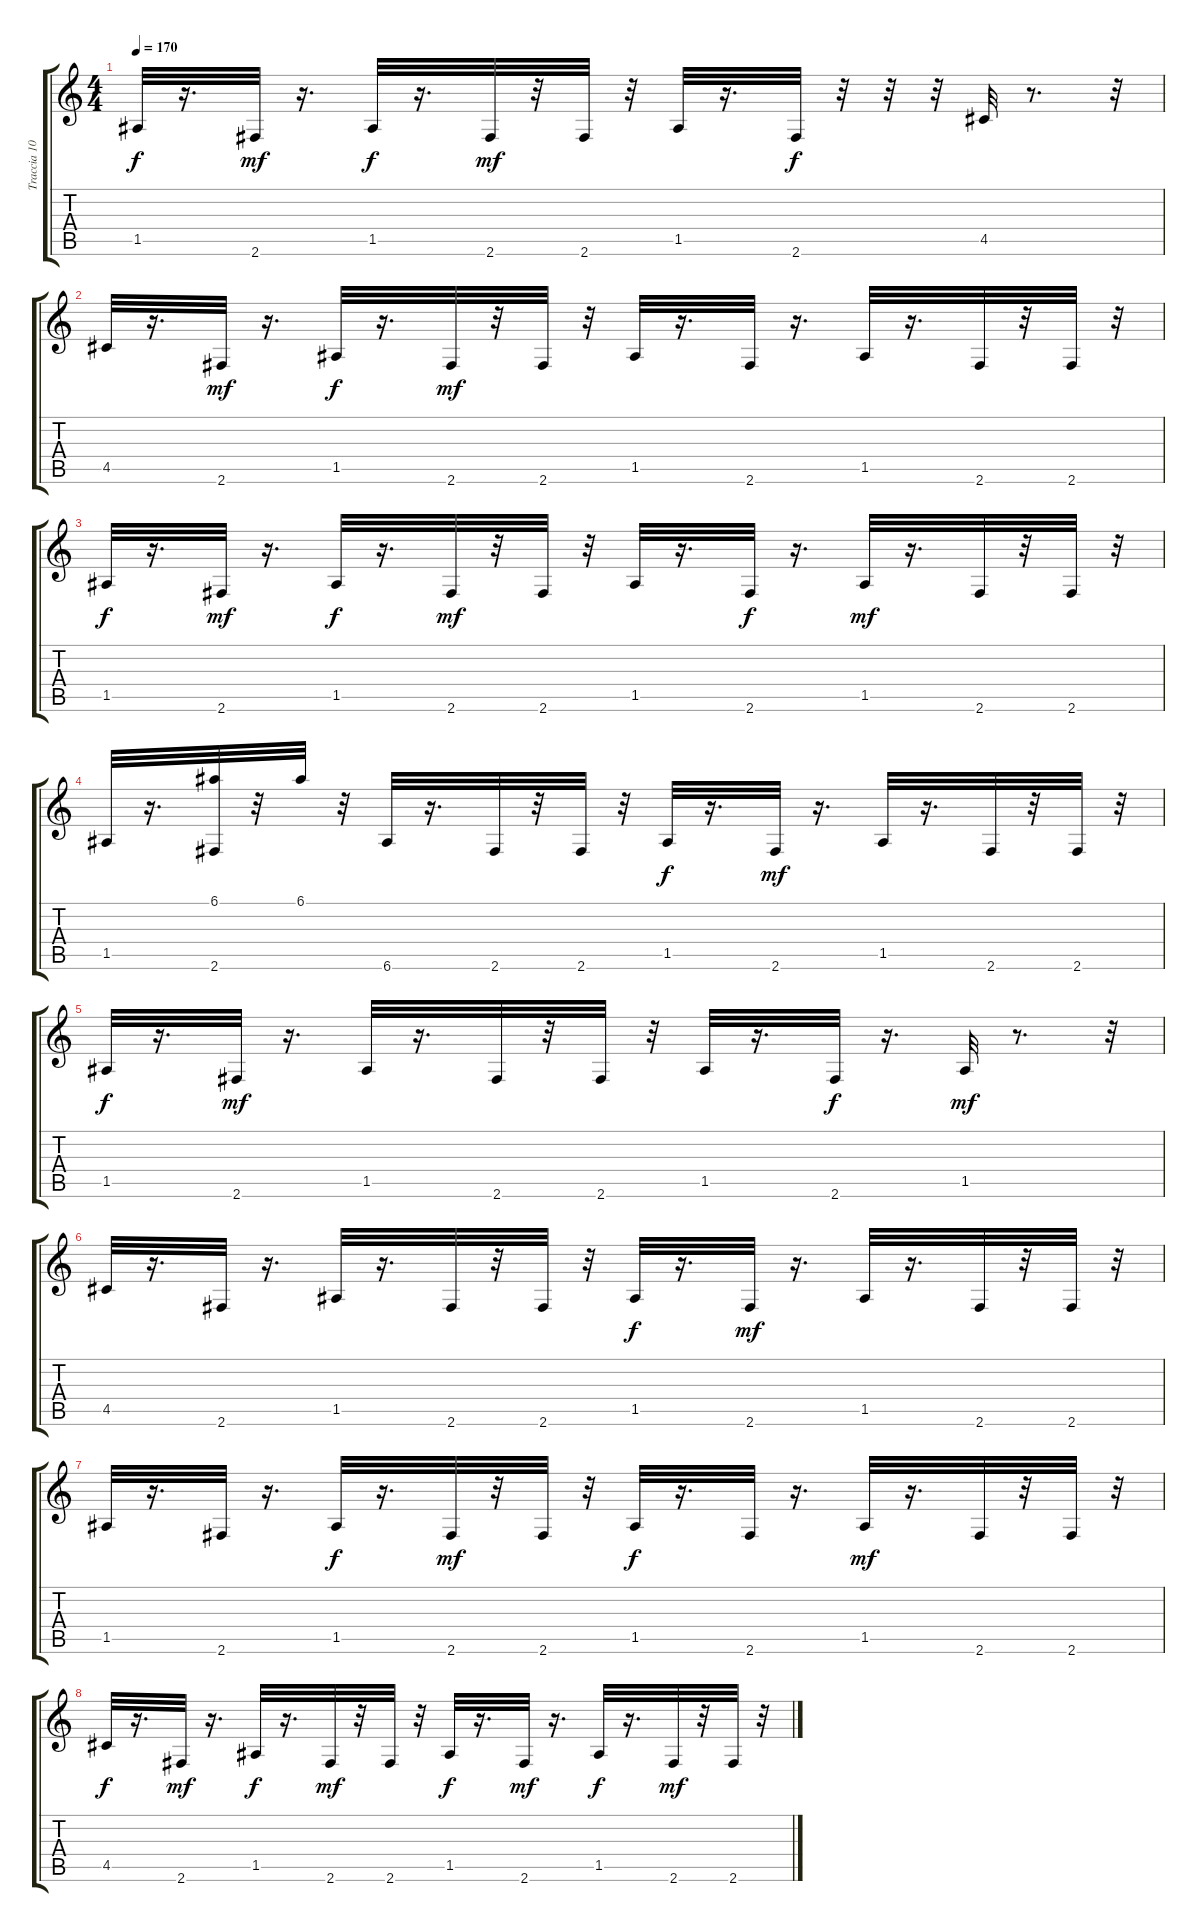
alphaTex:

\track ("Traccia 10" "Traccia 10") {instrument acousticguitarsteel}
\staff {score tabs}
\tuning (E4 B3 G3 D3 A2 E2) {hide}
\ts (4 4)
\tempo 170
\clef g2
\ks c
1.5.32{dy f} r.16{d} 2.6.32{dy mf} r.16{d} 1.5.32{dy f} r.16{d} 2.6.32{dy mf} r.32 2.6.32 r.32 1.5.32 r.16{d} 2.6.32{dy f} r.32 r.32 r.32 4.5.32 r.8{d} r.32 |
4.5.32 r.16{d} 2.6.32{dy mf} r.16{d} 1.5.32{dy f} r.16{d} 2.6.32{dy mf} r.32 2.6.32 r.32 1.5.32 r.16{d} 2.6.32 r.16{d} 1.5.32 r.16{d} 2.6.32 r.32 2.6.32 r.32 |
1.5.32{dy f} r.16{d} 2.6.32{dy mf} r.16{d} 1.5.32{dy f} r.16{d} 2.6.32{dy mf} r.32 2.6.32 r.32 1.5.32 r.16{d} 2.6.32{dy f} r.16{d} 1.5.32{dy mf} r.16{d} 2.6.32 r.32 2.6.32 r.32 |
1.5.32 r.16{d} (6.1 2.6).32 r.32 6.1.32 r.32 6.6.32 r.16{d} 2.6.32 r.32 2.6.32 r.32 1.5.32{dy f} r.16{d} 2.6.32{dy mf} r.16{d} 1.5.32 r.16{d} 2.6.32 r.32 2.6.32 r.32 |
1.5.32{dy f} r.16{d} 2.6.32{dy mf} r.16{d} 1.5.32 r.16{d} 2.6.32 r.32 2.6.32 r.32 1.5.32 r.16{d} 2.6.32{dy f} r.16{d} 1.5.32{dy mf} r.8{d} r.32 |
4.5.32 r.16{d} 2.6.32 r.16{d} 1.5.32 r.16{d} 2.6.32 r.32 2.6.32 r.32 1.5.32{dy f} r.16{d} 2.6.32{dy mf} r.16{d} 1.5.32 r.16{d} 2.6.32 r.32 2.6.32 r.32 |
1.5.32 r.16{d} 2.6.32 r.16{d} 1.5.32{dy f} r.16{d} 2.6.32{dy mf} r.32 2.6.32 r.32 1.5.32{dy f} r.16{d} 2.6.32 r.16{d} 1.5.32{dy mf} r.16{d} 2.6.32 r.32 2.6.32 r.32 |
4.5.32{dy f} r.16{d} 2.6.32{dy mf} r.16{d} 1.5.32{dy f} r.16{d} 2.6.32{dy mf} r.32 2.6.32 r.32 1.5.32{dy f} r.16{d} 2.6.32{dy mf} r.16{d} 1.5.32{dy f} r.16{d} 2.6.32{dy mf} r.32 2.6.32 r.32
